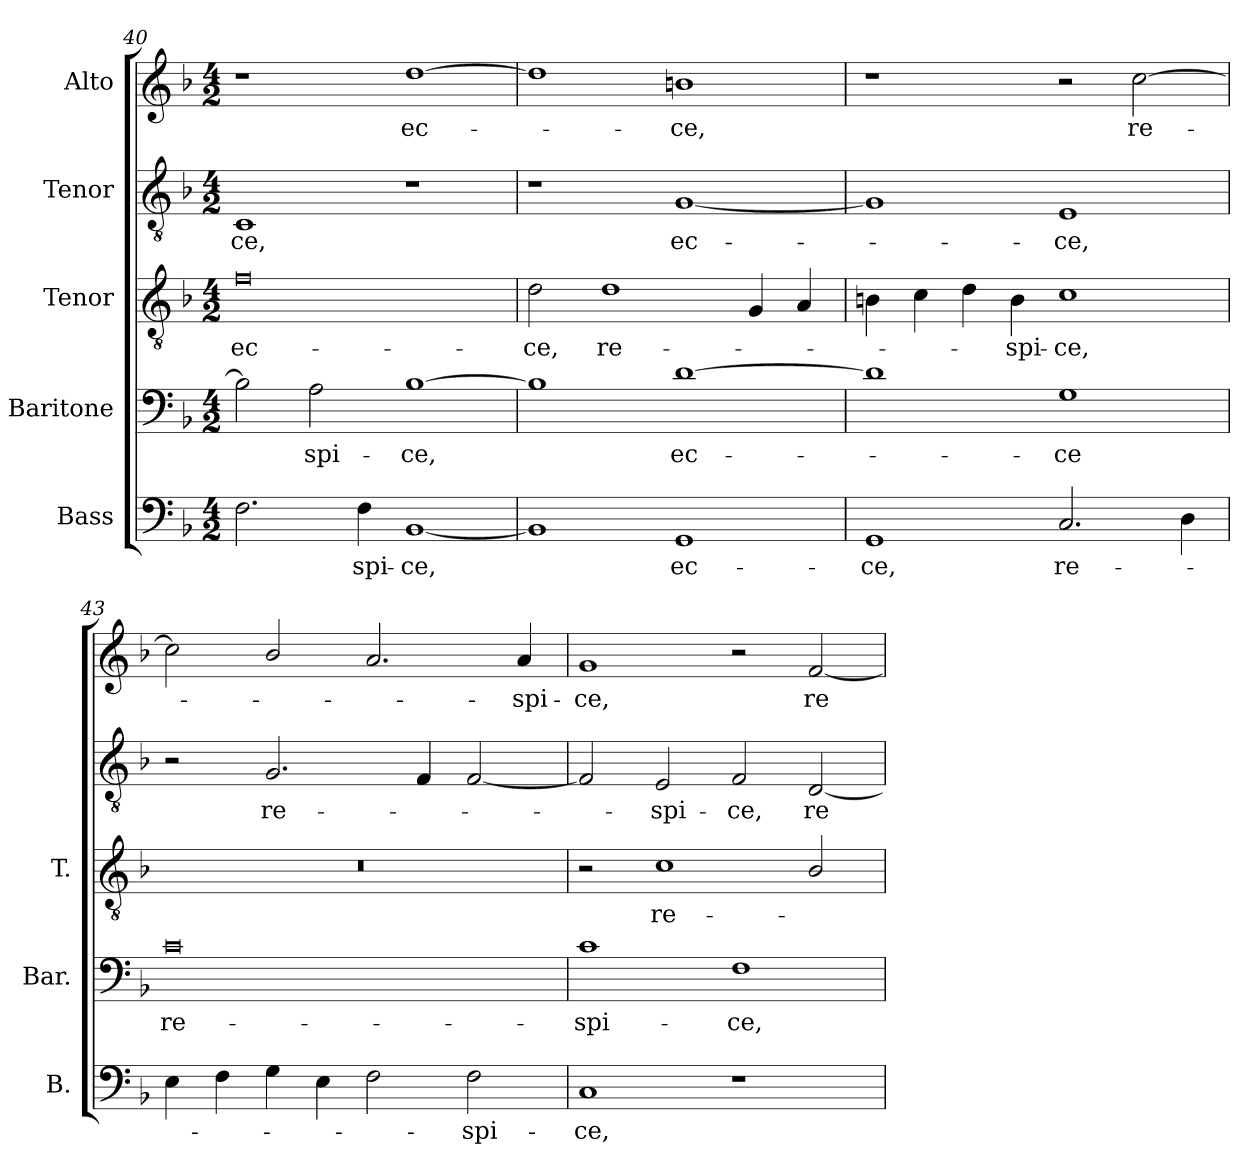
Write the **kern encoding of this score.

**kern	**text	**kern	**text	**kern	**text	**kern	**text	**kern	**text
*part5	*part5	*part4	*part4	*part3	*part3	*part2	*part2	*part1	*part1
*staff5	*staff5	*staff4	*staff4	*staff3	*staff3	*staff2	*staff2	*staff1	*staff1
*I"Bass	*	*I"Baritone	*	*I"Tenor	*	*I"Tenor	*	*I"Alto	*
*I'B.	*	*I'Bar.	*	*I'T.	*	*	*	*	*
*clefF4	*	*clefF4	*	*clefGv2	*	*clefGv2	*	*clefG2	*
*	*	*	*	*ITrd7c12	*	*	*	*	*
*k[b-]	*	*k[b-]	*	*k[b-]	*	*k[b-]	*	*k[b-]	*
*F:	*	*F:	*	*F:	*	*F:	*	*F:	*
*M4/2	*	*M4/2	*	*M4/2	*	*M4/2	*	*M4/2	*
=40	=40	=40	=40	=40	=40	=40	=40	=40	=40
!	!	!	!	!	!LO:LY:b:color=#000000	!	!	!	!
!	!	!	!	!	!	!	!LO:LY:b:color=#000000	!	!
2.Fi\	.	2B-i\]	.	0Fi	ec-	1Ci	-ce,	1r	.
!	!	!	!LO:LY:b:color=#000000	!	!	!	!	!	!
.	.	2Ai\	-spi-	.	.	.	.	.	.
!	!LO:LY:b:color=#000000	!	!	!	!	!	!	!	!
4Fi\	-spi-	.	.	.	.	.	.	.	.
!	!LO:LY:b:color=#000000	!	!	!	!	!	!	!	!
!	!	!	!LO:LY:b:color=#000000	!	!	!	!	!	!
!	!	!	!	!	!	!	!	!	!LO:LY:b:color=#000000
[1BB-i	-ce,	[1B-i	-ce,	.	.	1r	.	[1ddi	ec-
!!LO:LB:g=z
=41	=41	=41	=41	=41	=41	=41	=41	=41	=41
!	!	!	!	!	!LO:LY:b:color=#000000	!	!	!	!
1BB-i]	.	1B-i]	.	2Di\	-ce,	1r	.	1ddi]	.
!	!	!	!	!	!LO:LY:b:color=#000000	!	!	!	!
.	.	.	.	1Di	re-	.	.	.	.
!	!LO:LY:b:color=#000000	!	!	!	!	!	!	!	!
!	!	!	!LO:LY:b:color=#000000	!	!	!	!	!	!
!	!	!	!	!	!	!	!LO:LY:b:color=#000000	!	!
!	!	!	!	!	!	!	!	!	!LO:LY:b:color=#000000
1GGi	ec-	[1di	ec-	.	.	[1Gi	ec-	1bni	-ce,
.	.	.	.	4GGi/	.	.	.	.	.
.	.	.	.	4AAi/	.	.	.	.	.
=42	=42	=42	=42	=42	=42	=42	=42	=42	=42
!	!LO:LY:b:color=#000000	!	!	!	!	!	!	!	!
1GGi	-ce,	1di]	.	4BBni\	.	1Gi]	.	1r	.
.	.	.	.	4Ci\	.	.	.	.	.
.	.	.	.	4Di\	.	.	.	.	.
!	!	!	!	!	!LO:LY:b:color=#000000	!	!	!	!
.	.	.	.	4BBi\	-spi-	.	.	.	.
!	!LO:LY:b:color=#000000	!	!	!	!	!	!	!	!
!	!	!	!LO:LY:b:color=#000000	!	!	!	!	!	!
!	!	!	!	!	!LO:LY:b:color=#000000	!	!	!	!
!	!	!	!	!	!	!	!LO:LY:b:color=#000000	!	!
2.Ci/	re-	1Gi	-ce	1Ci	-ce,	1Ei	-ce,	2r	.
!	!	!	!	!	!	!	!	!	!LO:LY:b:color=#000000
.	.	.	.	.	.	.	.	[2cci\	re-
4Di\	.	.	.	.	.	.	.	.	.
=43	=43	=43	=43	=43	=43	=43	=43	=43	=43
!	!	!	!LO:LY:b:color=#000000	!LO:N:vis=1	!	!	!	!	!
4Ei\	.	0ci	re-	0r	.	2r	.	2cci\]	.
4Fi\	.	.	.	.	.	.	.	.	.
!	!	!	!	!	!	!	!LO:LY:b:color=#000000	!	!
4Gi\	.	.	.	.	.	2.Gi/	re-	2b-i/	.
4Ei\	.	.	.	.	.	.	.	.	.
2Fi\	.	.	.	.	.	.	.	2.ai/	.
.	.	.	.	.	.	4Fi/	.	.	.
!	!LO:LY:b:color=#000000	!	!	!	!	!	!	!	!
2Fi\	-spi-	.	.	.	.	[2Fi/	.	.	.
!	!	!	!	!	!	!	!	!	!LO:LY:b:color=#000000
.	.	.	.	.	.	.	.	4ai/	-spi-
=44	=44	=44	=44	=44	=44	=44	=44	=44	=44
!	!LO:LY:b:color=#000000	!	!	!	!	!	!	!	!
!	!	!	!LO:LY:b:color=#000000	!	!	!	!	!	!
!	!	!	!	!	!	!	!	!	!LO:LY:b:color=#000000
1Ci	-ce,	1ci	-spi-	2r	.	2Fi/]	.	1gi	-ce,
!	!	!	!	!	!LO:LY:b:color=#000000	!	!	!	!
!	!	!	!	!	!	!	!LO:LY:b:color=#000000	!	!
.	.	.	.	1Ci	re-	2Ei/	-spi-	.	.
!	!	!	!LO:LY:b:color=#000000	!	!	!	!	!	!
!	!	!	!	!	!	!	!LO:LY:b:color=#000000	!	!
1r	.	1Fi	-ce,	.	.	2Fi/	-ce,	2r	.
!	!	!	!	!	!	!	!LO:LY:b:color=#000000	!	!
!	!	!	!	!	!	!	!	!	!LO:LY:b:color=#000000
.	.	.	.	2BB-i/	.	[2Di/	re-	[2fi/	re-
=	=	=	=	=	=	=	=	=	=
*-	*-	*-	*-	*-	*-	*-	*-	*-	*-
